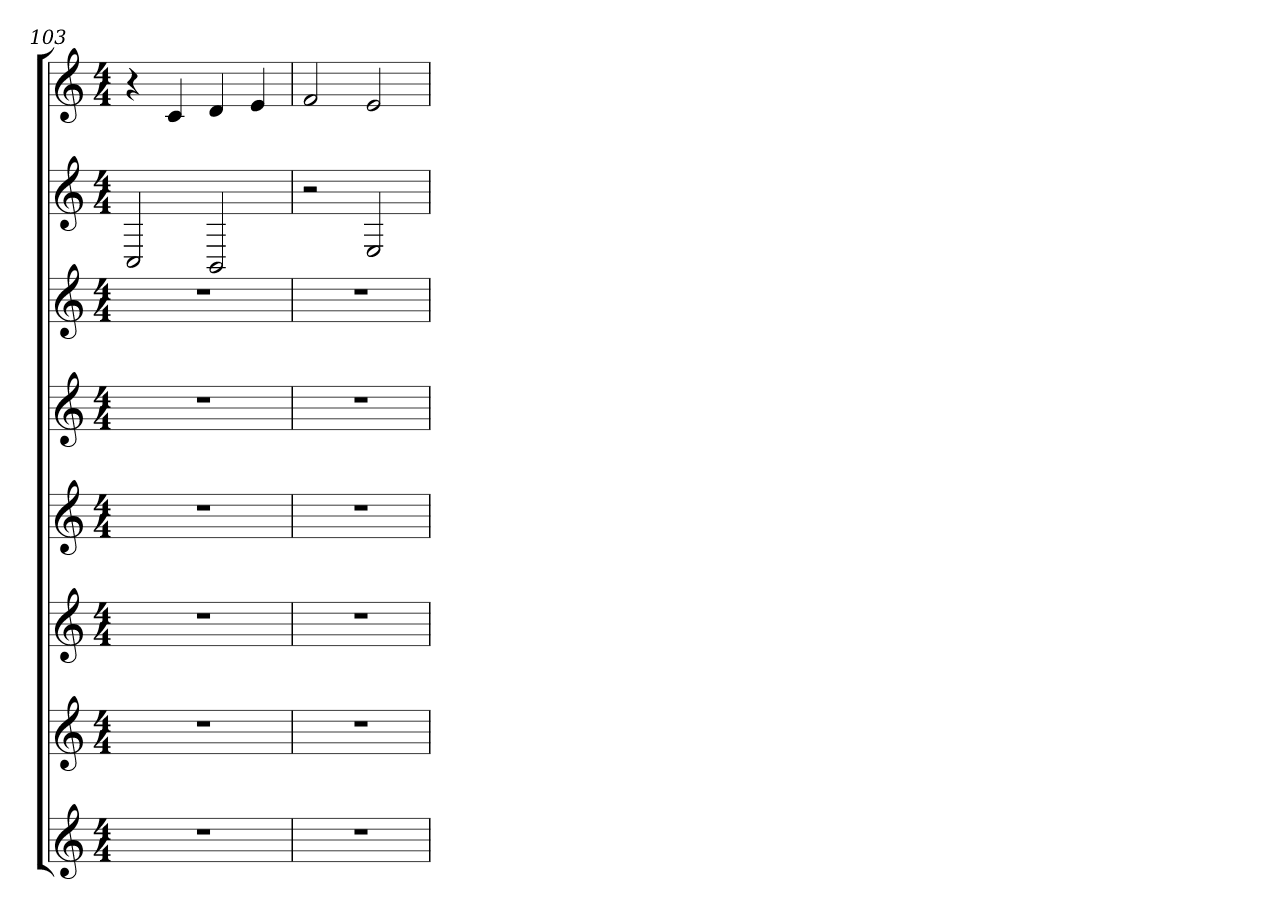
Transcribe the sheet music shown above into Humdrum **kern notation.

**kern	**kern	**kern	**kern	**kern	**kern	**kern	**kern
*part8	*part7	*part6	*part5	*part4	*part3	*part2	*part1
*staff8	*staff7	*staff6	*staff5	*staff4	*staff3	*staff2	*staff1
*clefG2	*clefG2	*clefG2	*clefG2	*clefG2	*clefG2	*clefG2	*clefG2
*k[]	*k[]	*k[]	*k[]	*k[]	*k[]	*k[]	*k[]
*M4/4	*M4/4	*M4/4	*M4/4	*M4/4	*M4/4	*M4/4	*M4/4
=103	=103	=103	=103	=103	=103	=103	=103
1r	1r	1r	1r	1r	1r	2C/	4r
.	.	.	.	.	.	.	4c/
.	.	.	.	.	.	2BB/	4d/
.	.	.	.	.	.	.	4e/
=104	=104	=104	=104	=104	=104	=104	=104
1r	1r	1r	1r	1r	1r	2r	2f/
.	.	.	.	.	.	2E/	2e/
=	=	=	=	=	=	=	=
*-	*-	*-	*-	*-	*-	*-	*-
